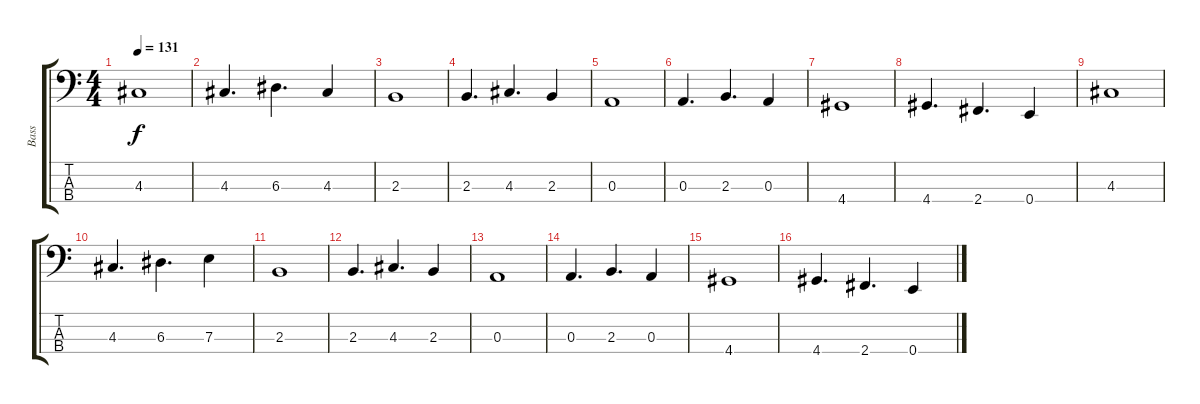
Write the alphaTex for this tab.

\track ("Bass" "Bass") {instrument electricbassfinger}
\staff {score tabs}
\tuning (G2 D2 A1 E1) {hide}
\ts (4 4)
\tempo 131
\clef f4
\ks c
4.3.1{dy f} |
4.3.4{d} 6.3.4{d} 4.3.4 |
2.3.1 |
2.3.4{d} 4.3.4{d} 2.3.4 |
0.3.1 |
0.3.4{d} 2.3.4{d} 0.3.4 |
4.4.1 |
4.4.4{d} 2.4.4{d} 0.4.4 |
4.3.1 |
4.3.4{d} 6.3.4{d} 7.3.4 |
2.3.1 |
2.3.4{d} 4.3.4{d} 2.3.4 |
0.3.1 |
0.3.4{d} 2.3.4{d} 0.3.4 |
4.4.1 |
4.4.4{d} 2.4.4{d} 0.4.4
